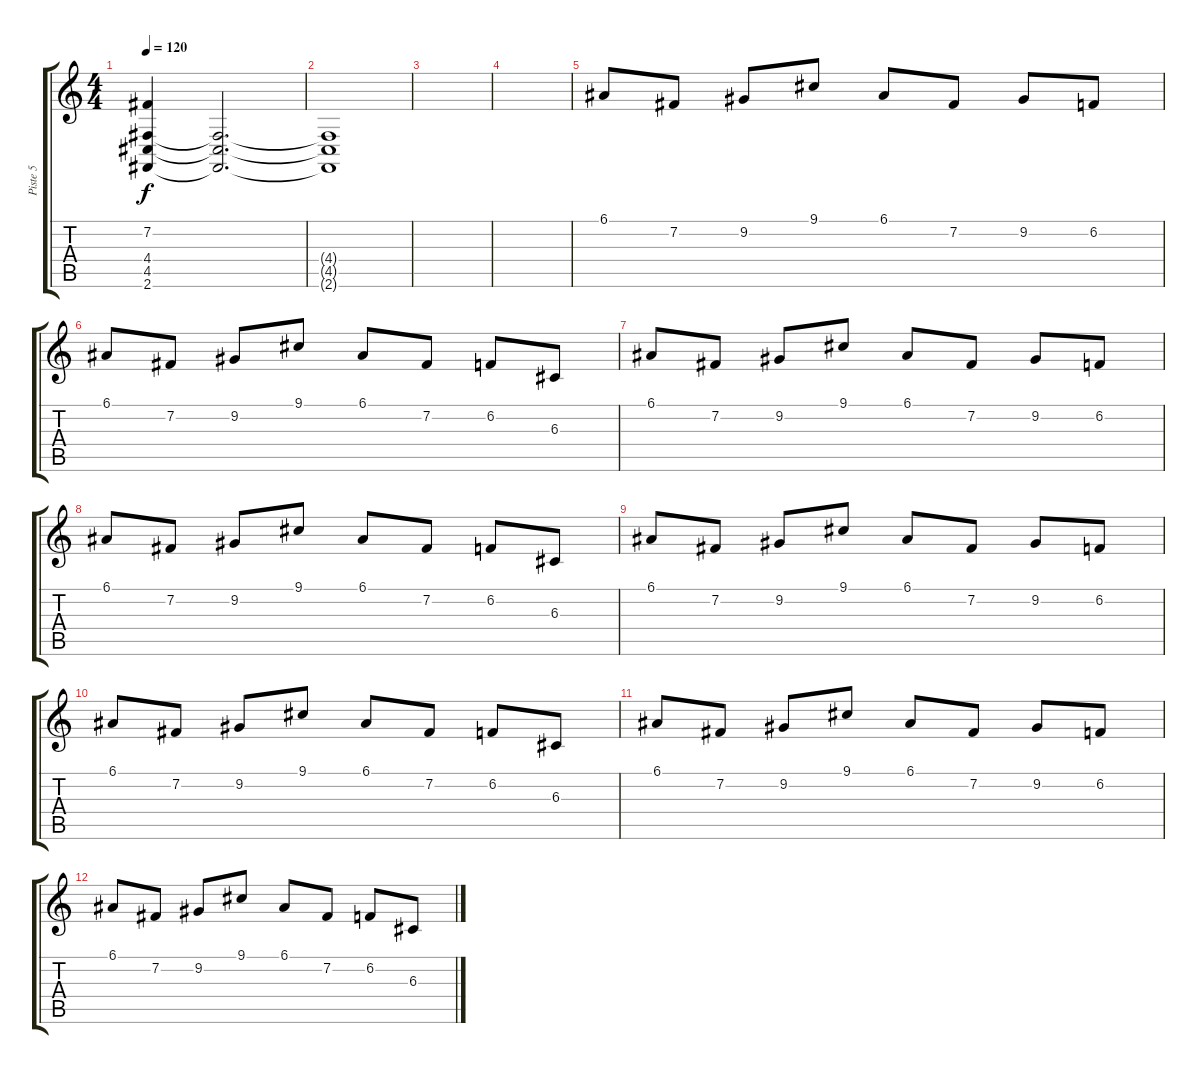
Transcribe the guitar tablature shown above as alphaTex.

\track ("Piste 5" "Piste 5") {instrument pad3polysynth}
\staff {score tabs}
\tuning (E4 B3 G3 D3 A2 E2) {hide}
\ts (4 4)
\tempo 120
\clef g2
\ks c
(7.2 4.4 4.5 2.6).4{dy f} (4.4{t} 4.5{t} 2.6{t}).2{d} |
(4.4{t} 4.5{t} 2.6{t}).1 |
|
|
6.1.8 7.2.8 9.2.8 9.1.8 6.1.8 7.2.8 9.2.8 6.2.8 |
6.1.8 7.2.8 9.2.8 9.1.8 6.1.8 7.2.8 6.2.8 6.3.8 |
6.1.8 7.2.8 9.2.8 9.1.8 6.1.8 7.2.8 9.2.8 6.2.8 |
6.1.8 7.2.8 9.2.8 9.1.8 6.1.8 7.2.8 6.2.8 6.3.8 |
6.1.8 7.2.8 9.2.8 9.1.8 6.1.8 7.2.8 9.2.8 6.2.8 |
6.1.8 7.2.8 9.2.8 9.1.8 6.1.8 7.2.8 6.2.8 6.3.8 |
6.1.8 7.2.8 9.2.8 9.1.8 6.1.8 7.2.8 9.2.8 6.2.8 |
6.1.8 7.2.8 9.2.8 9.1.8 6.1.8 7.2.8 6.2.8 6.3.8
